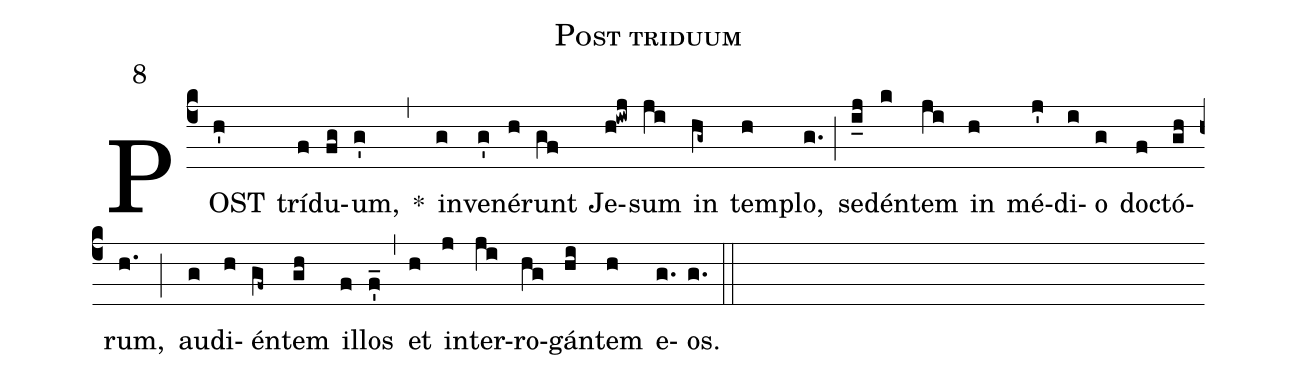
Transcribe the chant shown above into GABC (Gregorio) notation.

name:Post triduum;
mode:8;
annotation:8;
office-part:Antiphonae;
%%
(c4) POST(h') trí(f)du(fg)um,(g') *(,) in(g)ve(g')né(h)runt(gf) Je(h!iwj)sum(ji) in(hg~) tem(h)plo,(g.) (;) se(i_j)dén(k)tem(ji) in(h) mé(j')di(i)o(g) do(f)ctó(gh)rum,(h.) (;) au(g)di(h)én(gf~)tem(gh) il(f)los(f'_) (,) et(h) in(j)ter(ji)ro(hg)gán(hi)tem(h) e(g.)os.(g.) (::)
